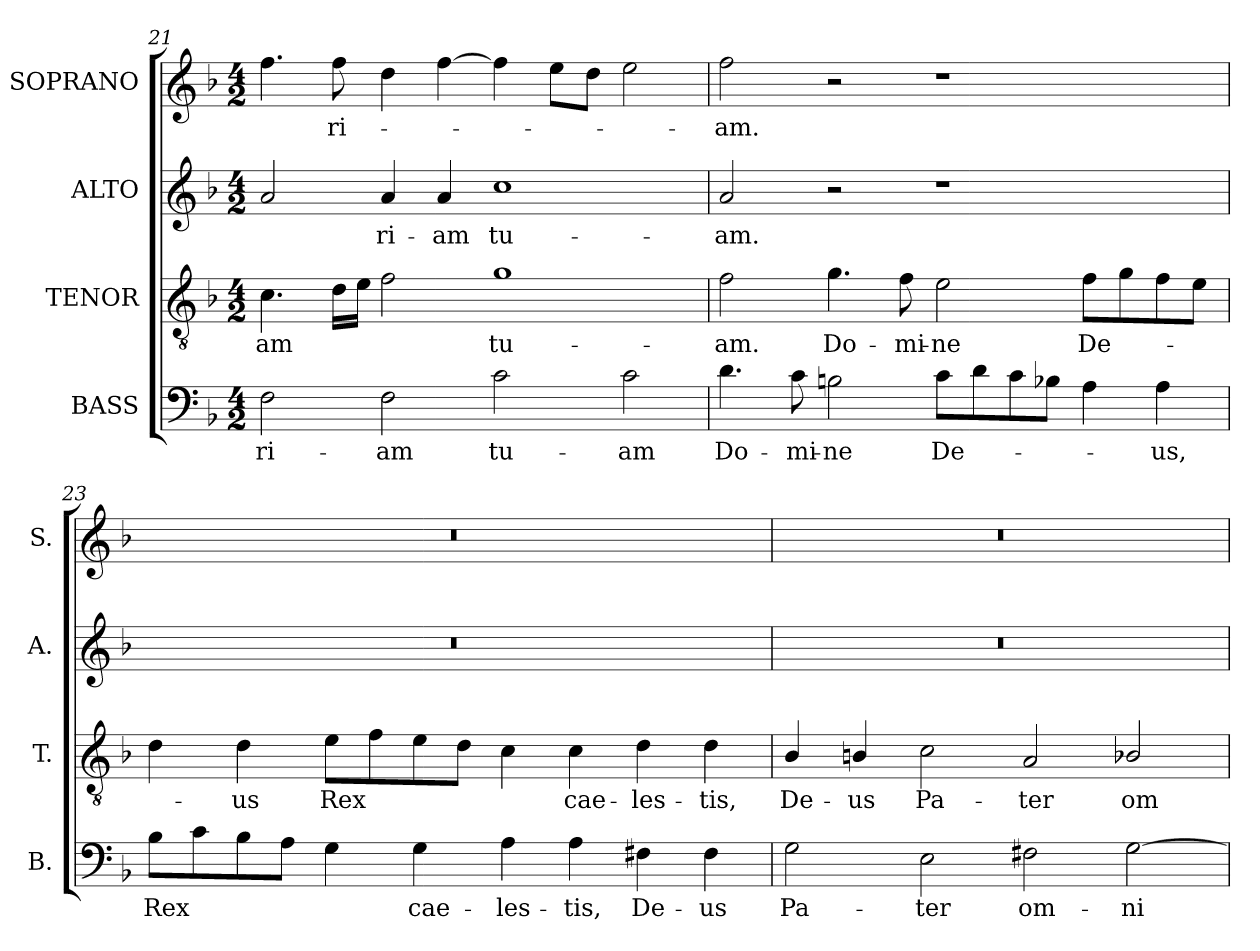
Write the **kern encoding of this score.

**kern	**text	**kern	**text	**kern	**text	**kern	**text
*part4	*part4	*part3	*part3	*part2	*part2	*part1	*part1
*staff4	*staff4	*staff3	*staff3	*staff2	*staff2	*staff1	*staff1
*I"BASS	*	*I"TENOR	*	*I"ALTO	*	*I"SOPRANO	*
*I'B.	*	*I'T.	*	*I'A.	*	*I'S.	*
*clefF4	*	*clefGv2	*	*clefG2	*	*clefG2	*
*	*	*ITrd7c12	*	*	*	*	*
*k[b-]	*	*k[b-]	*	*k[b-]	*	*k[b-]	*
*F:	*	*F:	*	*F:	*	*F:	*
*M4/2	*	*M4/2	*	*M4/2	*	*M4/2	*
=21	=21	=21	=21	=21	=21	=21	=21
!	!LO:LY:b:color=#000000	!	!	!	!	!	!
!	!	!	!LO:LY:b:color=#000000	!	!	!	!
2Fi\	-ri-	4.Ci\	-am	2ai/	.	4.ffi\	.
!	!	!	!	!	!	!	!LO:LY:b:color=#000000
.	.	16Di\LL	.	.	.	8ffi\	-ri-
.	.	16Ei\JJ	.	.	.	.	.
!	!LO:LY:b:color=#000000	!	!	!	!	!	!
!	!	!	!	!	!LO:LY:b:color=#000000	!	!
2Fi\	-am	2Fi\	.	4ai/	-ri-	4ddi\	.
!	!	!	!	!	!LO:LY:b:color=#000000	!	!
.	.	.	.	4ai/	-am	[4ffi\	.
!	!LO:LY:b:color=#000000	!	!	!	!	!	!
!	!	!	!LO:LY:b:color=#000000	!	!	!	!
!	!	!	!	!	!LO:LY:b:color=#000000	!	!
2ci\	tu-	1Gi	tu-	1cci	tu-	4ffi\]	.
.	.	.	.	.	.	8eei\L	.
.	.	.	.	.	.	8ddi\J	.
!	!LO:LY:b:color=#000000	!	!	!	!	!	!
2ci\	-am	.	.	.	.	2eei\	.
!!LO:LB:g=z
=22	=22	=22	=22	=22	=22	=22	=22
!	!LO:LY:b:color=#000000	!	!	!	!	!	!
!	!	!	!LO:LY:b:color=#000000	!	!	!	!
!	!	!	!	!	!LO:LY:b:color=#000000	!	!
!	!	!	!	!	!	!	!LO:LY:b:color=#000000
4.di\	Do-	2Fi\	-am.	2ai/	-am.	2ffi\	-am.
!	!LO:LY:b:color=#000000	!	!	!	!	!	!
8ci\	-mi-	.	.	.	.	.	.
!	!LO:LY:b:color=#000000	!	!	!	!	!	!
!	!	!	!LO:LY:b:color=#000000	!	!	!	!
2Bni\	-ne	4.Gi\	Do-	2r	.	2r	.
!	!	!	!LO:LY:b:color=#000000	!	!	!	!
.	.	8Fi\	-mi-	.	.	.	.
!	!LO:LY:b:color=#000000	!	!	!	!	!	!
!	!	!	!LO:LY:b:color=#000000	!	!	!	!
8ci\L	De-	2Ei\	-ne	1r	.	1r	.
8di\	.	.	.	.	.	.	.
8ci\	.	.	.	.	.	.	.
8B-Xi\J	.	.	.	.	.	.	.
!	!	!	!LO:LY:b:color=#000000	!	!	!	!
4Ai\	.	8Fi\L	De-	.	.	.	.
.	.	8Gi\	.	.	.	.	.
!	!LO:LY:b:color=#000000	!	!	!	!	!	!
4Ai\	-us,	8Fi\	.	.	.	.	.
.	.	8Ei\J	.	.	.	.	.
=23	=23	=23	=23	=23	=23	=23	=23
!	!LO:LY:b:color=#000000	!	!	!LO:N:vis=1	!	!LO:N:vis=1	!
8B-i\L	Rex	4Di\	.	0r	.	0r	.
8ci\	.	.	.	.	.	.	.
!	!	!	!LO:LY:b:color=#000000	!	!	!	!
8B-i\	.	4Di\	-us	.	.	.	.
8Ai\J	.	.	.	.	.	.	.
!	!	!	!LO:LY:b:color=#000000	!	!	!	!
4Gi\	.	8Ei\L	Rex	.	.	.	.
.	.	8Fi\	.	.	.	.	.
!	!LO:LY:b:color=#000000	!	!	!	!	!	!
4Gi\	cae-	8Ei\	.	.	.	.	.
.	.	8Di\J	.	.	.	.	.
!	!LO:LY:b:color=#000000	!	!	!	!	!	!
4Ai\	-les-	4Ci\	.	.	.	.	.
!	!LO:LY:b:color=#000000	!	!	!	!	!	!
!	!	!	!LO:LY:b:color=#000000	!	!	!	!
4Ai\	-tis,	4Ci\	cae-	.	.	.	.
!	!LO:LY:b:color=#000000	!	!	!	!	!	!
!	!	!	!LO:LY:b:color=#000000	!	!	!	!
4F#Xi\	De-	4Di\	-les-	.	.	.	.
!	!LO:LY:b:color=#000000	!	!	!	!	!	!
!	!	!	!LO:LY:b:color=#000000	!	!	!	!
4F#i\	-us	4Di\	-tis,	.	.	.	.
=24	=24	=24	=24	=24	=24	=24	=24
!	!LO:LY:b:color=#000000	!	!	!	!	!	!
!	!	!	!LO:LY:b:color=#000000	!LO:N:vis=1	!	!LO:N:vis=1	!
2Gi\	Pa-	4BB-i/	De-	0r	.	0r	.
!	!	!	!LO:LY:b:color=#000000	!	!	!	!
.	.	4BBni/	-us	.	.	.	.
!	!LO:LY:b:color=#000000	!	!	!	!	!	!
!	!	!	!LO:LY:b:color=#000000	!	!	!	!
2Ei\	-ter	2Ci\	Pa-	.	.	.	.
!	!LO:LY:b:color=#000000	!	!	!	!	!	!
!	!	!	!LO:LY:b:color=#000000	!	!	!	!
2F#Xi\	om-	2AAi/	-ter	.	.	.	.
!	!LO:LY:b:color=#000000	!	!	!	!	!	!
!	!	!	!LO:LY:b:color=#000000	!	!	!	!
[2Gi\	-ni-	2BB-Xi/	om-	.	.	.	.
=	=	=	=	=	=	=	=
*-	*-	*-	*-	*-	*-	*-	*-
